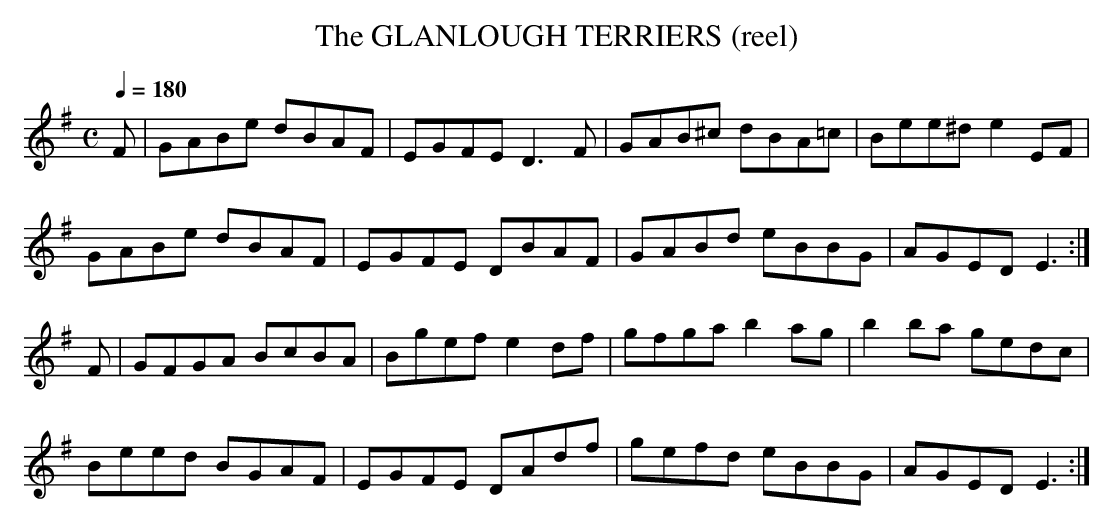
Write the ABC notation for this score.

X:1
T:GLANLOUGH TERRIERS (reel), The
Q:1/4=180
M:C
L:1/8
K:Em
F|GABe dBAF|EGFE D3F|GAB^c dBA=c|Bee^d e2EF|
GABe dBAF|EGFE DBAF|GABd eBBG|AGED E3 :|
F|GFGA BcBA|Bgef e2df|gfga b2ag|b2ba gedc|
Beed BGAF|EGFE DAdf|gefd eBBG|AGED E3 :|
